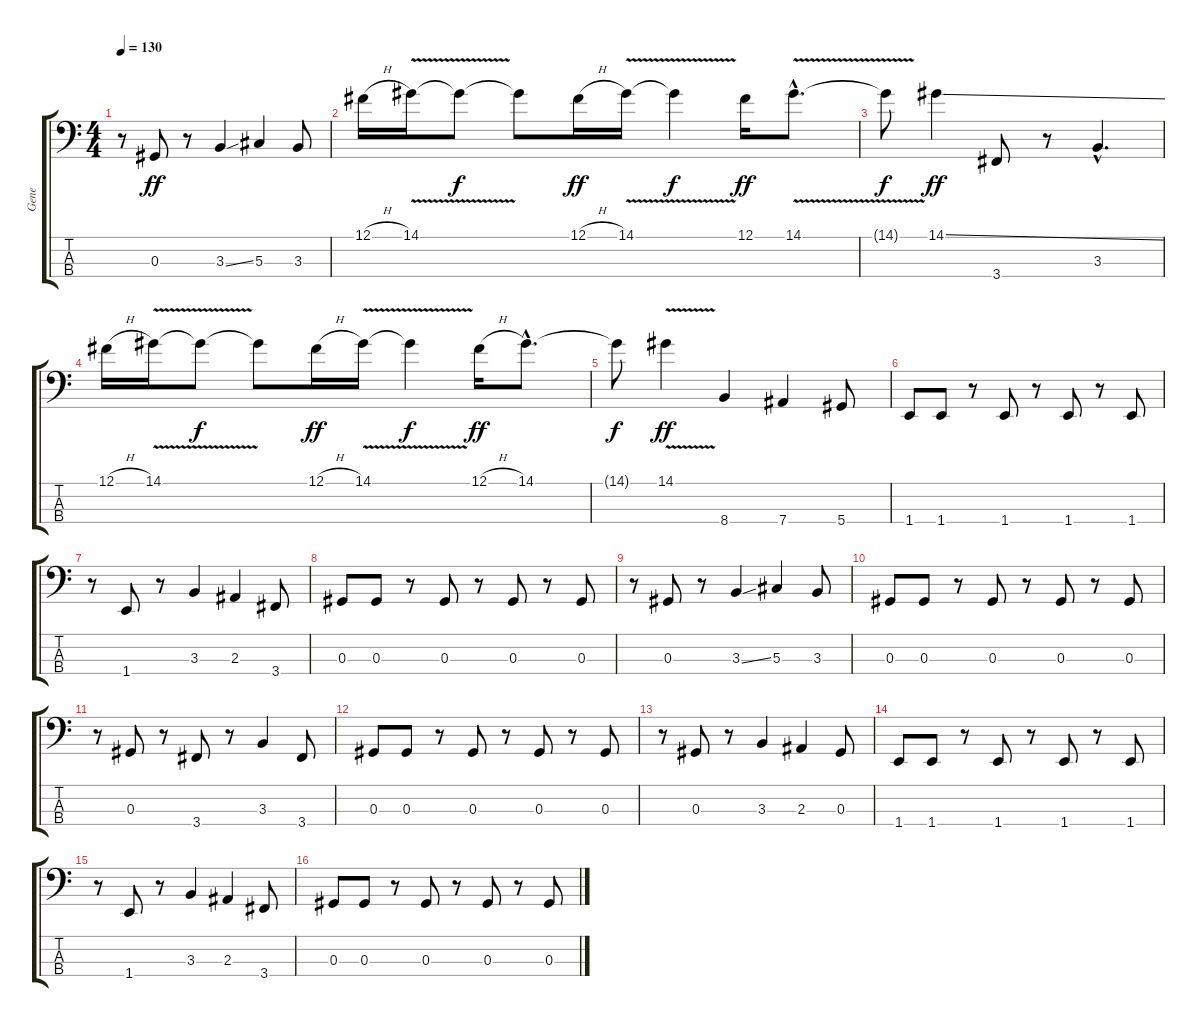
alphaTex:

\track ("Gene" "Gene") {instrument electricbasspick}
\staff {score tabs}
\tuning (Gb2 Db2 Ab1 Eb1) {hide}
\ts (4 4)
\tempo 130
\clef f4
\ks c
r.8{dy ff} 0.3.8 r.8 3.3{ss}.4 5.3.4 3.3.8 |
12.1{h}.16 14.1{v}.16 14.1{t}.8{dy f} 14.1{t}.8 12.1{h}.16{dy ff} 14.1{v}.16 14.1{t}.4{dy f} 12.1.16{dy ff} 14.1{v hac}.8{d} |
14.1{t}.8{dy f} 14.1{ss}.4{dy ff} 3.4.8 r.8 3.3{hac}.4{d} |
12.1{h}.16 14.1{v}.16 14.1{t}.8{dy f} 14.1{t}.8 12.1{h}.16{dy ff} 14.1{v}.16 14.1{t}.4{dy f} 12.1{h}.16{dy ff} 14.1{hac}.8{d} |
14.1{t}.8{dy f} 14.1{v}.4{dy ff} 8.4.4 7.4.4 5.4.8 |
1.4.8 1.4.8 r.8 1.4.8 r.8 1.4.8 r.8 1.4.8 |
r.8 1.4.8 r.8 3.3.4 2.3.4 3.4.8 |
0.3.8 0.3.8 r.8 0.3.8 r.8 0.3.8 r.8 0.3.8 |
r.8 0.3.8 r.8 3.3{ss}.4 5.3.4 3.3.8 |
0.3.8 0.3.8 r.8 0.3.8 r.8 0.3.8 r.8 0.3.8 |
r.8 0.3.8 r.8 3.4.8 r.8 3.3.4 3.4.8 |
0.3.8 0.3.8 r.8 0.3.8 r.8 0.3.8 r.8 0.3.8 |
r.8 0.3.8 r.8 3.3.4 2.3.4 0.3.8 |
1.4.8 1.4.8 r.8 1.4.8 r.8 1.4.8 r.8 1.4.8 |
r.8 1.4.8 r.8 3.3.4 2.3.4 3.4.8 |
0.3.8 0.3.8 r.8 0.3.8 r.8 0.3.8 r.8 0.3.8
